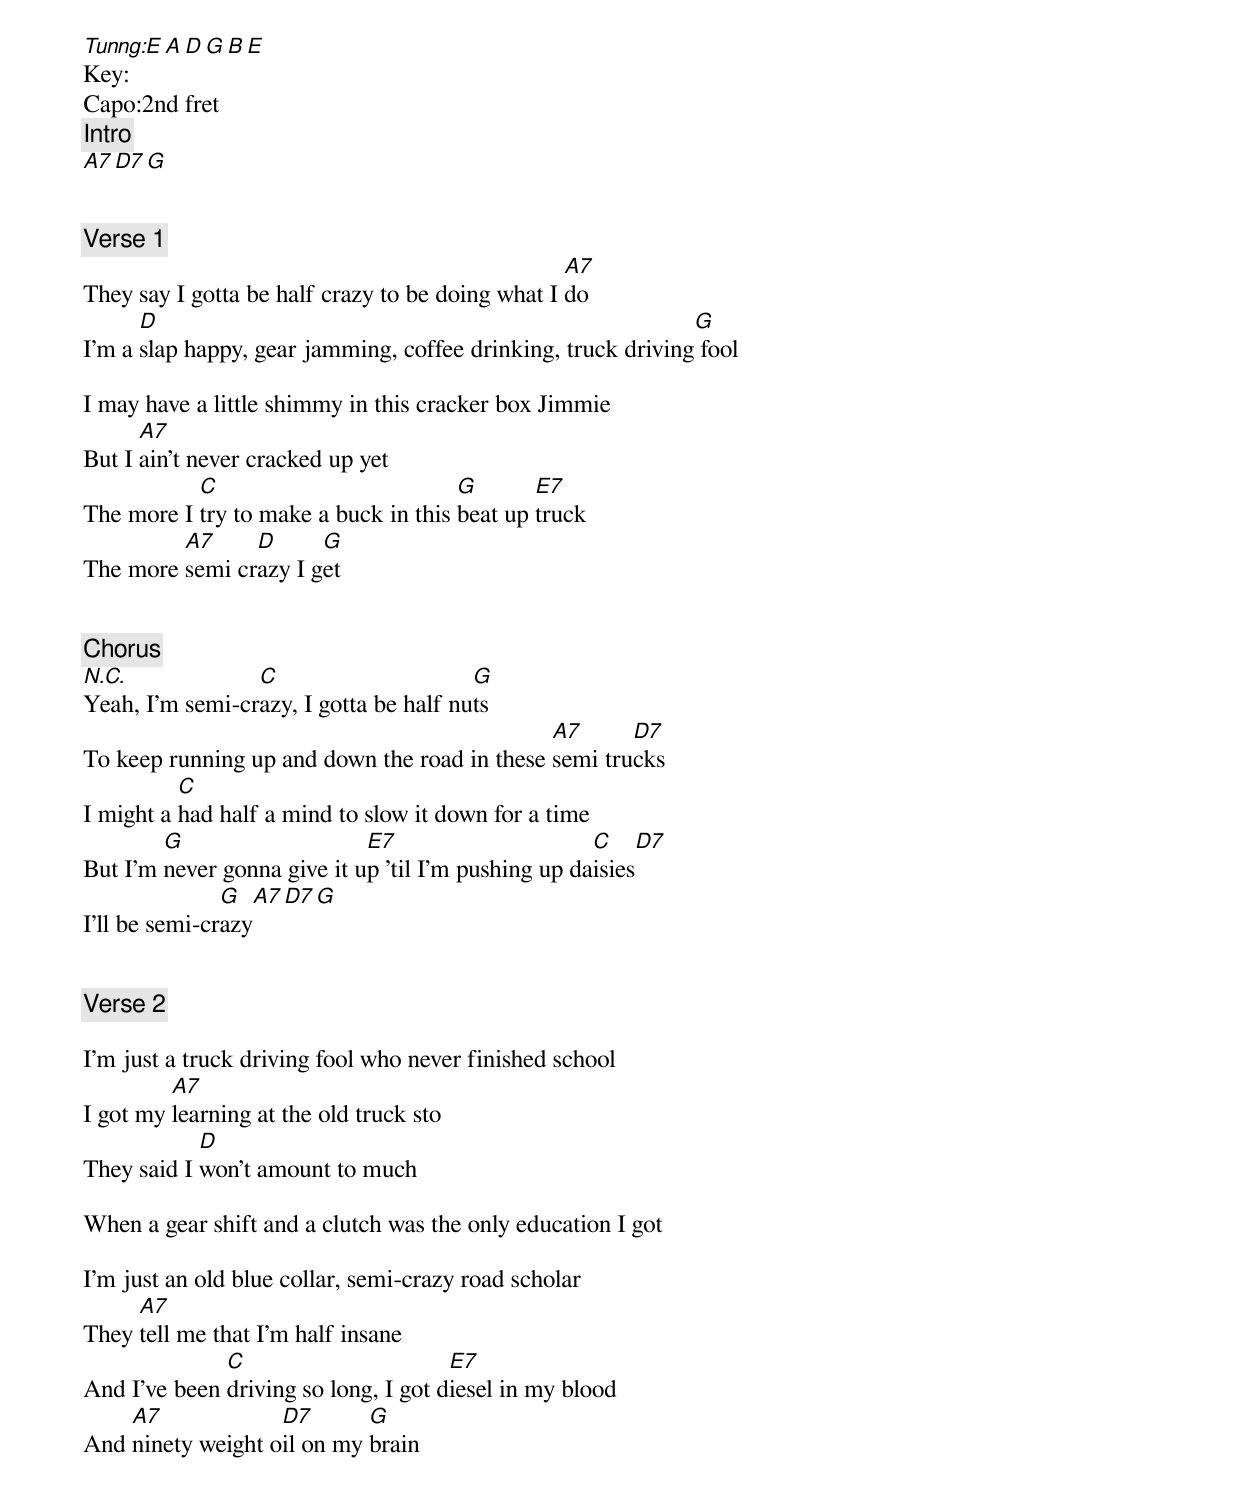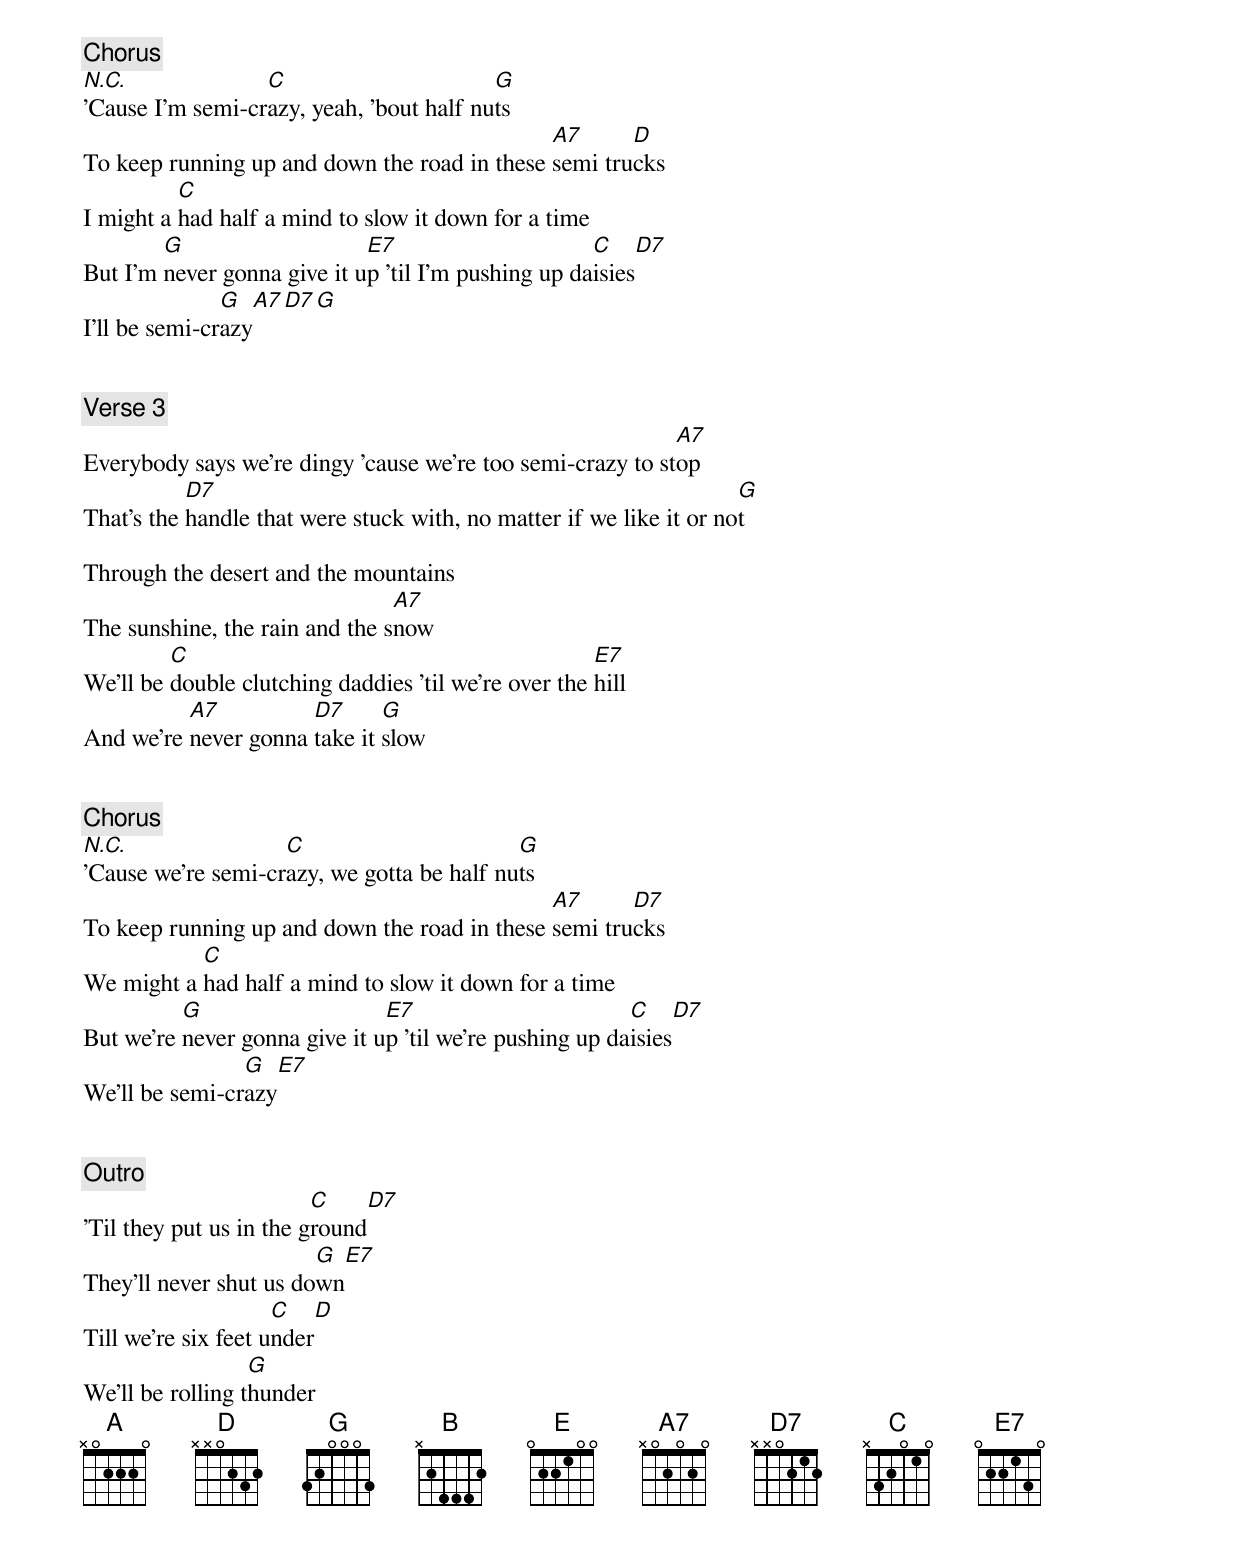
Tunng:E A D G B E
Key:
Capo:2nd fret
[Intro]
A7 D7 G


[Verse 1]
                                                  A7
They say I gotta be half crazy to be doing what I do
      D                                                       G
I'm a slap happy, gear jamming, coffee drinking, truck driving fool

I may have a little shimmy in this cracker box Jimmie
      A7
But I ain't never cracked up yet
           C                          G       E7
The more I try to make a buck in this beat up truck
         A7     D      G
The more semi crazy I get


[Chorus]
N.C.             C                      G
Yeah, I'm semi-crazy, I gotta be half nuts
                                              A7      D7
To keep running up and down the road in these semi trucks
          C
I might a had half a mind to slow it down for a time
        G                    E7                      C     D7
But I'm never gonna give it up 'til I'm pushing up daisies
               G    A7 D7 G
I'll be semi-crazy


[Verse 2]

I'm just a truck driving fool who never finished school
         A7
I got my learning at the old truck sto
            D
They said I won't amount to much

When a gear shift and a clutch was the only education I got

I'm just an old blue collar, semi-crazy road scholar
     A7
They tell me that I'm half insane
              C                       E7
And I've been driving so long, I got diesel in my blood
    A7             D7       G
And ninety weight oil on my brain


[Chorus]
N.C.              C                       G
'Cause I'm semi-crazy, yeah, 'bout half nuts
                                              A7      D
To keep running up and down the road in these semi trucks
          C
I might a had half a mind to slow it down for a time
        G                    E7                      C     D7
But I'm never gonna give it up 'til I'm pushing up daisies
               G    A7 D7 G
I'll be semi-crazy


[Verse 3]
                                                            A7
Everybody says we're dingy 'cause we're too semi-crazy to stop
           D7                                                        G
That's the handle that were stuck with, no matter if we like it or not

Through the desert and the mountains
                                A7
The sunshine, the rain and the snow
         C                                            E7
We'll be double clutching daddies 'til we're over the hill
          A7          D7      G
And we're never gonna take it slow


[Chorus]
N.C.                C                       G
'Cause we're semi-crazy, we gotta be half nuts
                                              A7      D7
To keep running up and down the road in these semi trucks
           C
We might a had half a mind to slow it down for a time
          G                    E7                        C     D7
But we're never gonna give it up 'til we're pushing up daisies
                G   E7
We'll be semi-crazy


[Outro]
                         C     D7
'Til they put us in the ground
                        G  E7
They'll never shut us down
                     C    D
Till we're six feet under
                  G
We'll be rolling thunder
